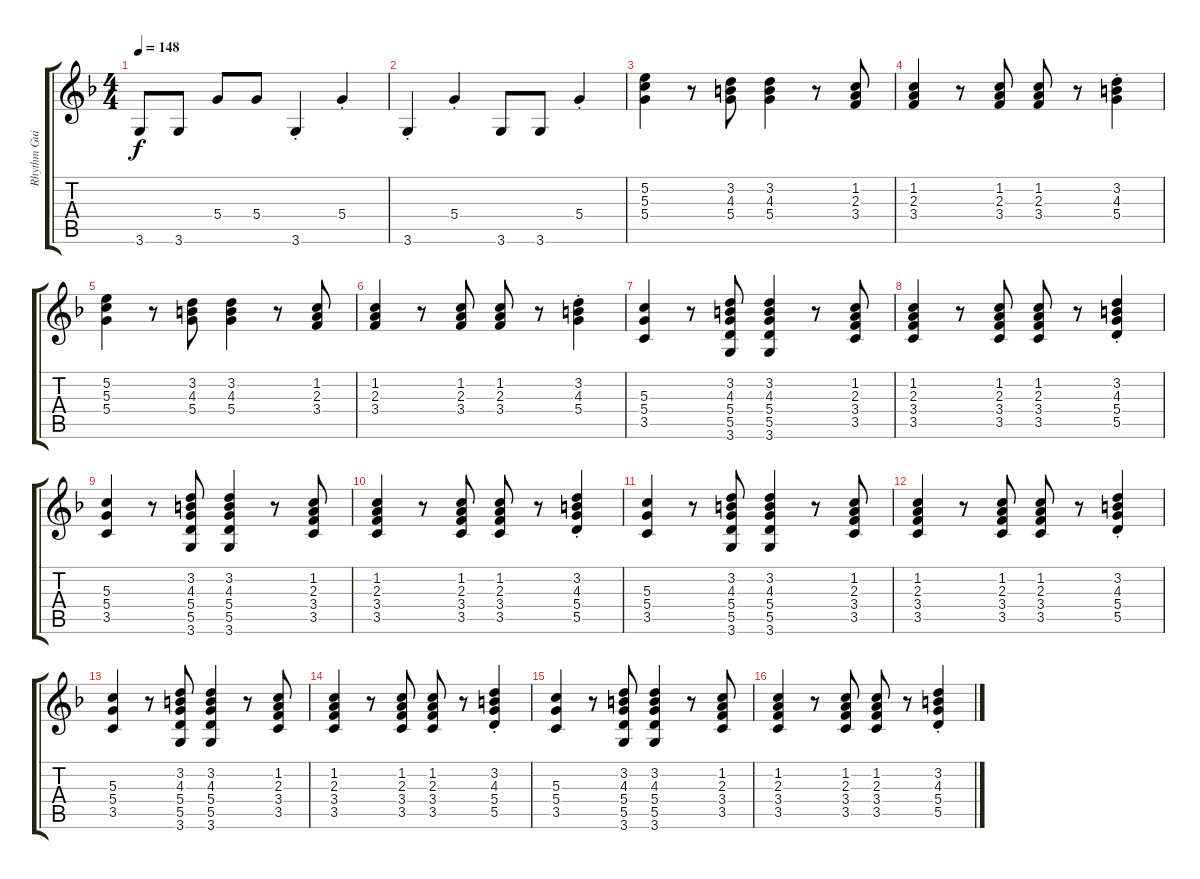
\track ("Rhythm Guitar" "Rhythm Gui") {instrument overdrivenguitar}
\staff {score tabs}
\tuning (E4 B3 G3 D3 A2 E2) {hide}
\ts (4 4)
\tempo 148
\clef g2
\ks f
3.6.8{dy f} 3.6.8 5.4.8 5.4.8 3.6{st}.4 5.4{st}.4 |
3.6{st}.4 5.4{st}.4 3.6.8 3.6.8 5.4{st}.4 |
(5.2 5.3 5.4).4 r.8 (3.2 4.3 5.4).8 (3.2 4.3 5.4).4 r.8 (1.2 2.3 3.4).8 |
(1.2 2.3 3.4).4 r.8 (1.2 2.3 3.4).8 (1.2 2.3 3.4).8 r.8 (3.2{st} 4.3{st} 5.4{st}).4 |
(5.2 5.3 5.4).4 r.8 (3.2 4.3 5.4).8 (3.2 4.3 5.4).4 r.8 (1.2 2.3 3.4).8 |
(1.2 2.3 3.4).4 r.8 (1.2 2.3 3.4).8 (1.2 2.3 3.4).8 r.8 (3.2{st} 4.3{st} 5.4{st}).4 |
(5.3 5.4 3.5).4 r.8 (3.2 4.3 5.4 5.5 3.6).8 (3.2 4.3 5.4 5.5 3.6).4 r.8 (1.2 2.3 3.4 3.5).8 |
(1.2 2.3 3.4 3.5).4 r.8 (1.2 2.3 3.4 3.5).8 (1.2 2.3 3.4 3.5).8 r.8 (3.2{st} 4.3{st} 5.4{st} 5.5{st}).4 |
(5.3 5.4 3.5).4 r.8 (3.2 4.3 5.4 5.5 3.6).8 (3.2 4.3 5.4 5.5 3.6).4 r.8 (1.2 2.3 3.4 3.5).8 |
(1.2 2.3 3.4 3.5).4 r.8 (1.2 2.3 3.4 3.5).8 (1.2 2.3 3.4 3.5).8 r.8 (3.2{st} 4.3{st} 5.4{st} 5.5{st}).4 |
(5.3 5.4 3.5).4 r.8 (3.2 4.3 5.4 5.5 3.6).8 (3.2 4.3 5.4 5.5 3.6).4 r.8 (1.2 2.3 3.4 3.5).8 |
(1.2 2.3 3.4 3.5).4 r.8 (1.2 2.3 3.4 3.5).8 (1.2 2.3 3.4 3.5).8 r.8 (3.2{st} 4.3{st} 5.4{st} 5.5{st}).4 |
(5.3 5.4 3.5).4 r.8 (3.2 4.3 5.4 5.5 3.6).8 (3.2 4.3 5.4 5.5 3.6).4 r.8 (1.2 2.3 3.4 3.5).8 |
(1.2 2.3 3.4 3.5).4 r.8 (1.2 2.3 3.4 3.5).8 (1.2 2.3 3.4 3.5).8 r.8 (3.2{st} 4.3{st} 5.4{st} 5.5{st}).4 |
(5.3 5.4 3.5).4 r.8 (3.2 4.3 5.4 5.5 3.6).8 (3.2 4.3 5.4 5.5 3.6).4 r.8 (1.2 2.3 3.4 3.5).8 |
(1.2 2.3 3.4 3.5).4 r.8 (1.2 2.3 3.4 3.5).8 (1.2 2.3 3.4 3.5).8 r.8 (3.2{st} 4.3{st} 5.4{st} 5.5{st}).4
